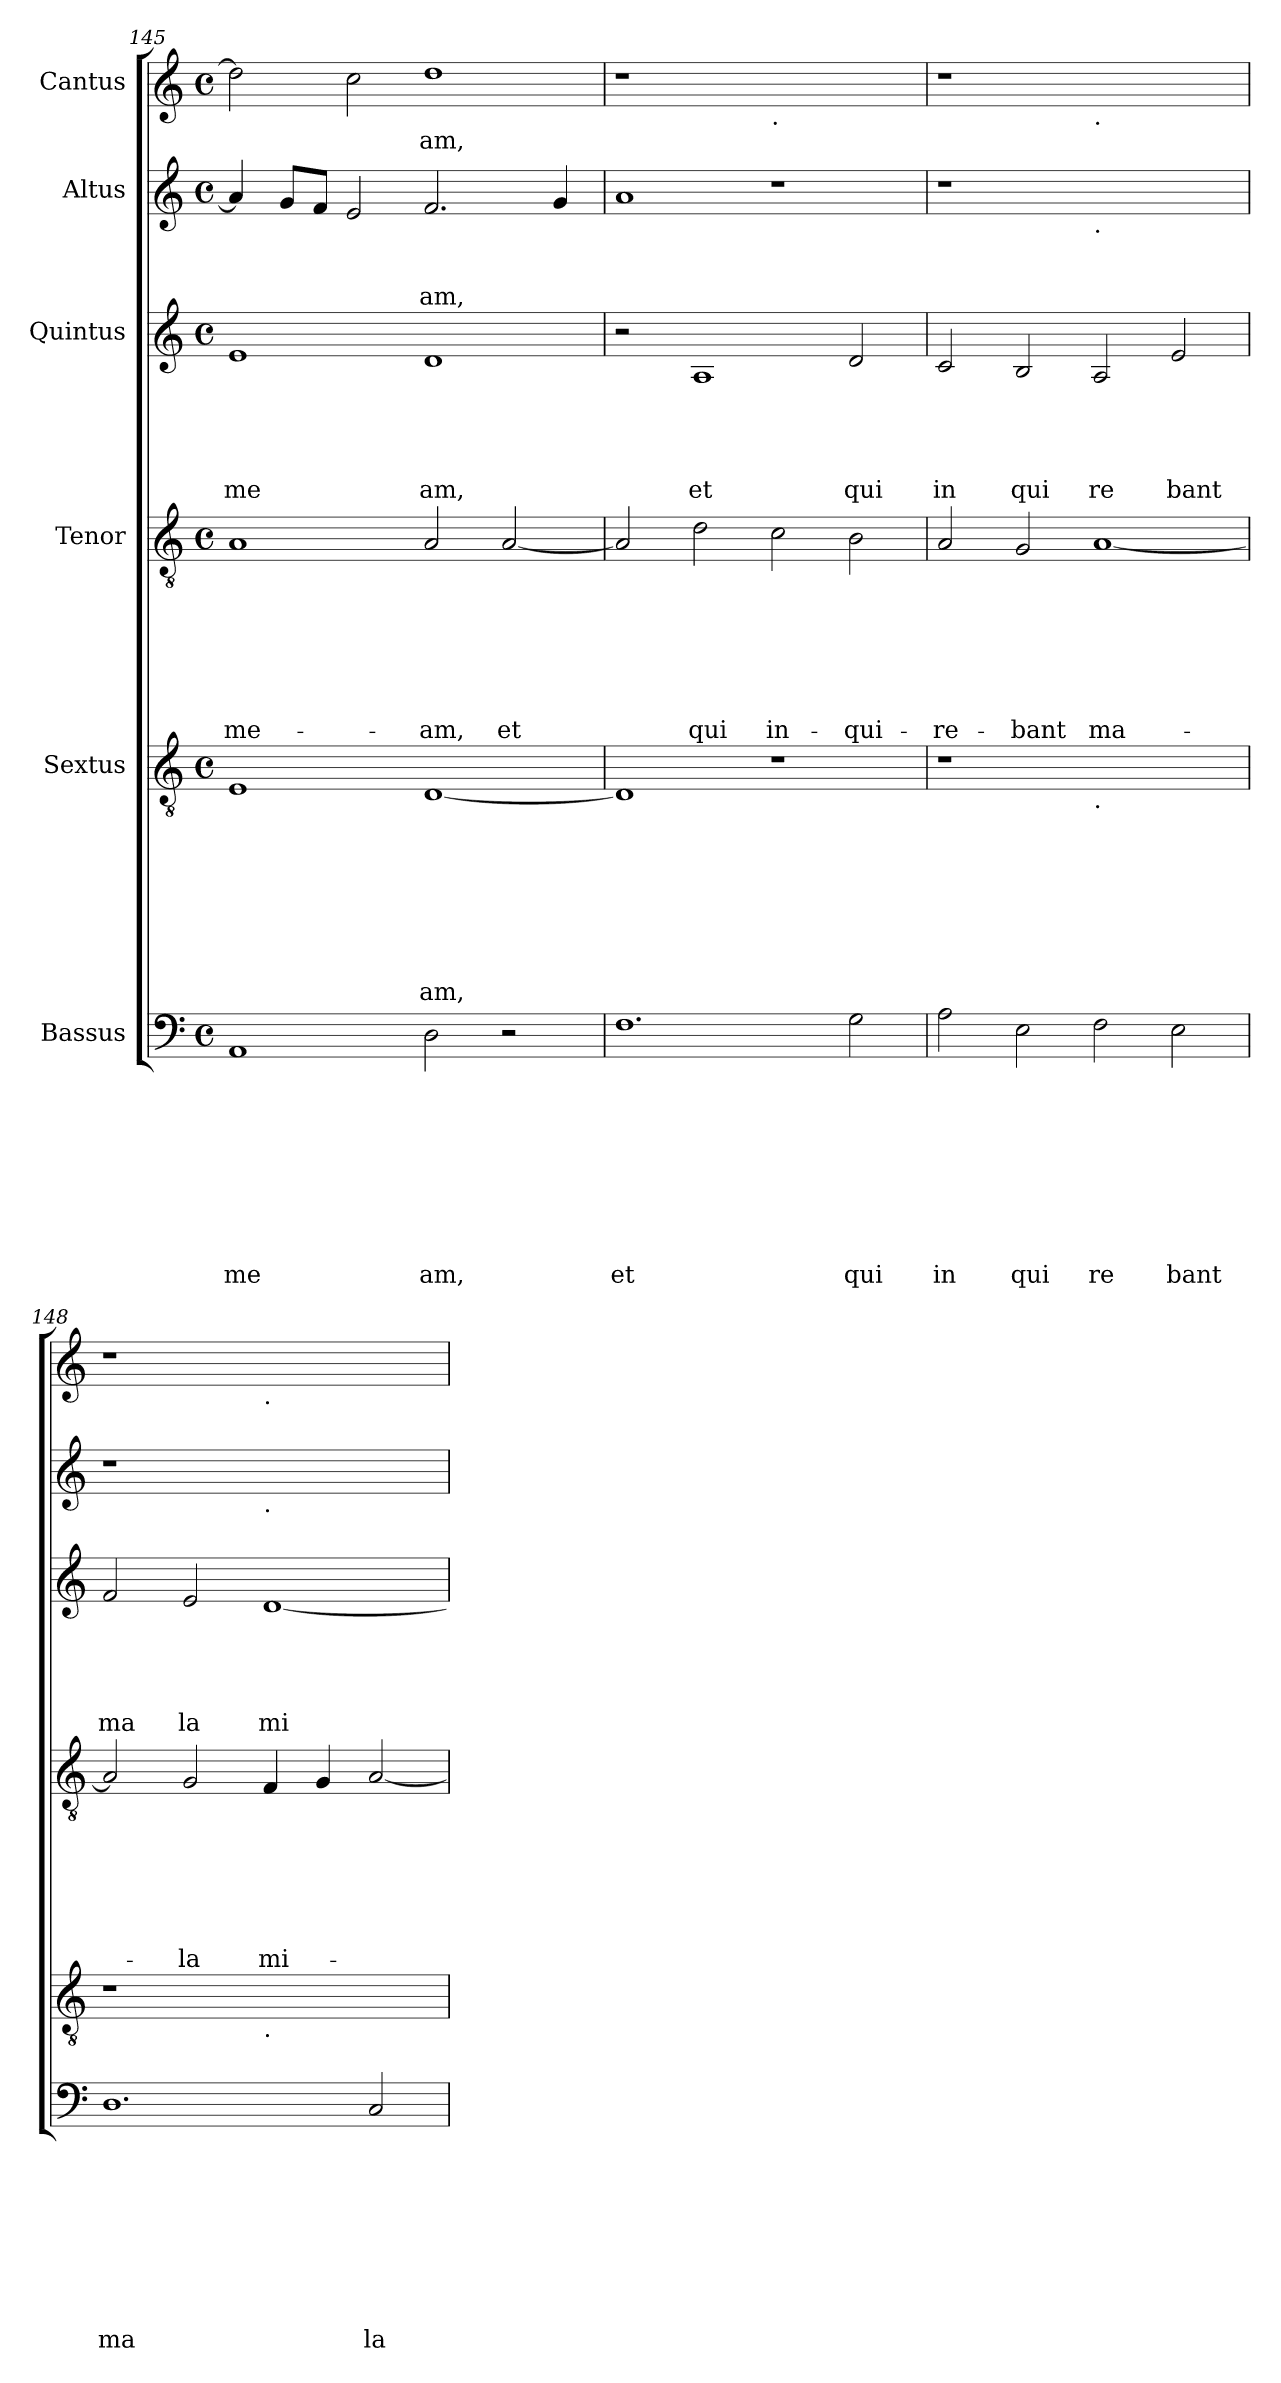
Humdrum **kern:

**kern	**text	**text	**text	**text	**text	**text	**text	**text	**text	**kern	**text	**text	**text	**text	**text	**text	**text	**text	**kern	**text	**text	**text	**text	**text	**text	**text	**kern	**text	**text	**text	**text	**text	**kern	**text	**text	**text	**kern	**text
*part6	*part6	*part6	*part6	*part6	*part6	*part6	*part6	*part6	*part6	*part5	*part5	*part5	*part5	*part5	*part5	*part5	*part5	*part5	*part4	*part4	*part4	*part4	*part4	*part4	*part4	*part4	*part3	*part3	*part3	*part3	*part3	*part3	*part2	*part2	*part2	*part2	*part1	*part1
*staff6	*staff6	*staff6	*staff6	*staff6	*staff6	*staff6	*staff6	*staff6	*staff6	*staff5	*staff5	*staff5	*staff5	*staff5	*staff5	*staff5	*staff5	*staff5	*staff4	*staff4	*staff4	*staff4	*staff4	*staff4	*staff4	*staff4	*staff3	*staff3	*staff3	*staff3	*staff3	*staff3	*staff2	*staff2	*staff2	*staff2	*staff1	*staff1
*I"Bassus	*	*	*	*	*	*	*	*	*	*I"Sextus	*	*	*	*	*	*	*	*	*I"Tenor	*	*	*	*	*	*	*	*I"Quintus	*	*	*	*	*	*I"Altus	*	*	*	*I"Cantus	*
!!LO:PB:g=z
*clefF4	*	*	*	*	*	*	*	*	*	*clefGv2	*	*	*	*	*	*	*	*	*clefGv2	*	*	*	*	*	*	*	*clefG2	*	*	*	*	*	*clefG2	*	*	*	*clefG2	*
*k[]	*	*	*	*	*	*	*	*	*	*k[]	*	*	*	*	*	*	*	*	*k[]	*	*	*	*	*	*	*	*k[]	*	*	*	*	*	*k[]	*	*	*	*k[]	*
*C:	*	*	*	*	*	*	*	*	*	*C:	*	*	*	*	*	*	*	*	*C:	*	*	*	*	*	*	*	*C:	*	*	*	*	*	*C:	*	*	*	*C:	*
*M4/4	*	*	*	*	*	*	*	*	*	*M4/4	*	*	*	*	*	*	*	*	*M4/4	*	*	*	*	*	*	*	*M4/4	*	*	*	*	*	*M4/4	*	*	*	*M4/4	*
*met(c)	*	*	*	*	*	*	*	*	*	*met(c)	*	*	*	*	*	*	*	*	*met(c)	*	*	*	*	*	*	*	*met(c)	*	*	*	*	*	*met(c)	*	*	*	*met(c)	*
=145	=145	=145	=145	=145	=145	=145	=145	=145	=145	=145	=145	=145	=145	=145	=145	=145	=145	=145	=145	=145	=145	=145	=145	=145	=145	=145	=145	=145	=145	=145	=145	=145	=145	=145	=145	=145	=145	=145
!	!	!	!	!	!	!	!	!	!LO:LY:b	!	!	!	!	!	!	!	!	!	!	!	!	!	!	!	!	!LO:LY:b	!	!	!	!	!	!LO:LY:b	!	!	!	!	!	!
1AA	.	.	.	.	.	.	.	.	me	1E	.	.	.	.	.	.	.	.	1A	.	.	.	.	.	.	me-	1e	.	.	.	.	me	4a/]	.	.	.	2dd\]	.
.	.	.	.	.	.	.	.	.	.	.	.	.	.	.	.	.	.	.	.	.	.	.	.	.	.	.	.	.	.	.	.	.	8g/L	.	.	.	.	.
.	.	.	.	.	.	.	.	.	.	.	.	.	.	.	.	.	.	.	.	.	.	.	.	.	.	.	.	.	.	.	.	.	8f/J	.	.	.	.	.
.	.	.	.	.	.	.	.	.	.	.	.	.	.	.	.	.	.	.	.	.	.	.	.	.	.	.	.	.	.	.	.	.	2e/	.	.	.	2cc\	.
!	!	!	!	!	!	!	!	!	!LO:LY:b	!	!	!	!	!	!	!	!	!LO:LY:b	!	!	!	!	!	!	!	!LO:LY:b	!	!	!	!	!	!LO:LY:b	!	!	!	!LO:LY:b	!	!LO:LY:b
2D\	.	.	.	.	.	.	.	.	am,	[<1D	.	.	.	.	.	.	.	am,	2A/	.	.	.	.	.	.	-am,	1d	.	.	.	.	am,	2.f/	.	.	-am,	1dd	-am,
!	!	!	!	!	!	!	!	!	!	!	!	!	!	!	!	!	!	!	!	!	!	!	!	!	!	!LO:LY:b	!	!	!	!	!	!	!	!	!	!	!	!
2r	.	.	.	.	.	.	.	.	.	.	.	.	.	.	.	.	.	.	[<2A/	.	.	.	.	.	.	et	.	.	.	.	.	.	.	.	.	.	.	.
.	.	.	.	.	.	.	.	.	.	.	.	.	.	.	.	.	.	.	.	.	.	.	.	.	.	.	.	.	.	.	.	.	4g/	.	.	.	.	.
=146	=146	=146	=146	=146	=146	=146	=146	=146	=146	=146	=146	=146	=146	=146	=146	=146	=146	=146	=146	=146	=146	=146	=146	=146	=146	=146	=146	=146	=146	=146	=146	=146	=146	=146	=146	=146	=146	=146
!	!	!	!	!	!	!	!	!	!LO:LY:b	!	!	!	!	!	!	!	!	!	!	!	!	!	!	!	!	!	!	!	!	!	!	!	!	!	!	!	!	!
1.F	.	.	.	.	.	.	.	.	et	1D]	.	.	.	.	.	.	.	.	2A/]	.	.	.	.	.	.	.	2r	.	.	.	.	.	1a	.	.	.	1r	.
!	!	!	!	!	!	!	!	!	!	!	!	!	!	!	!	!	!	!	!	!	!	!	!	!	!	!LO:LY:b	!	!	!	!	!	!LO:LY:b	!	!	!	!	!	!
.	.	.	.	.	.	.	.	.	.	.	.	.	.	.	.	.	.	.	2d\	.	.	.	.	.	.	qui	1A	.	.	.	.	et	.	.	.	.	.	.
!	!	!	!	!	!	!	!	!	!	!	!	!	!	!	!	!	!	!	!	!	!	!	!	!	!	!	!	!	!	!	!	!	!	!	!	!	!LO:TX:b:t=.	!
!	!	!	!	!	!	!	!	!	!	!	!	!	!	!	!	!	!	!	!	!	!	!	!	!	!	!LO:LY:b	!	!	!	!	!	!	!	!	!	!	!	!
.	.	.	.	.	.	.	.	.	.	1r	.	.	.	.	.	.	.	.	2c\	.	.	.	.	.	.	in-	.	.	.	.	.	.	1r	.	.	.	1ryy	.
!	!	!	!	!	!	!	!	!	!LO:LY:b	!	!	!	!	!	!	!	!	!	!	!	!	!	!	!	!	!LO:LY:b	!	!	!	!	!	!LO:LY:b	!	!	!	!	!	!
2G\	.	.	.	.	.	.	.	.	qui	.	.	.	.	.	.	.	.	.	2B\	.	.	.	.	.	.	-qui-	2d/	.	.	.	.	qui	.	.	.	.	.	.
=147	=147	=147	=147	=147	=147	=147	=147	=147	=147	=147	=147	=147	=147	=147	=147	=147	=147	=147	=147	=147	=147	=147	=147	=147	=147	=147	=147	=147	=147	=147	=147	=147	=147	=147	=147	=147	=147	=147
!	!	!	!	!	!	!	!	!	!LO:LY:b	!	!	!	!	!	!	!	!	!	!	!	!	!	!	!	!	!LO:LY:b	!	!	!	!	!	!LO:LY:b	!	!	!	!	!	!
2A\	.	.	.	.	.	.	.	.	in	1r	.	.	.	.	.	.	.	.	2A/	.	.	.	.	.	.	-re-	2c/	.	.	.	.	in	1r	.	.	.	1r	.
!	!	!	!	!	!	!	!	!	!LO:LY:b	!	!	!	!	!	!	!	!	!	!	!	!	!	!	!	!	!LO:LY:b	!	!	!	!	!	!LO:LY:b	!	!	!	!	!	!
2E\	.	.	.	.	.	.	.	.	qui	.	.	.	.	.	.	.	.	.	2G/	.	.	.	.	.	.	-bant	2B/	.	.	.	.	qui	.	.	.	.	.	.
!	!	!	!	!	!	!	!	!	!	!	!	!	!	!	!	!	!	!	!	!	!	!	!	!	!	!	!	!	!	!	!	!	!	!	!	!	!LO:TX:b:t=.	!
!	!	!	!	!	!	!	!	!	!	!	!	!	!	!	!	!	!	!	!	!	!	!	!	!	!	!	!	!	!	!	!	!	!LO:TX:b:t=.	!	!	!	!	!
!	!	!	!	!	!	!	!	!	!	!LO:TX:b:t=.	!	!	!	!	!	!	!	!	!	!	!	!	!	!	!	!	!	!	!	!	!	!	!	!	!	!	!	!
!	!	!	!	!	!	!	!	!	!LO:LY:b	!	!	!	!	!	!	!	!	!	!	!	!	!	!	!	!	!LO:LY:b	!	!	!	!	!	!LO:LY:b	!	!	!	!	!	!
2F\	.	.	.	.	.	.	.	.	re	1ryy	.	.	.	.	.	.	.	.	[<1A	.	.	.	.	.	.	ma-	2A/	.	.	.	.	re	1ryy	.	.	.	1ryy	.
!	!	!	!	!	!	!	!	!	!LO:LY:b	!	!	!	!	!	!	!	!	!	!	!	!	!	!	!	!	!	!	!	!	!	!	!LO:LY:b	!	!	!	!	!	!
2E\	.	.	.	.	.	.	.	.	bant	.	.	.	.	.	.	.	.	.	.	.	.	.	.	.	.	.	2e/	.	.	.	.	bant	.	.	.	.	.	.
=148	=148	=148	=148	=148	=148	=148	=148	=148	=148	=148	=148	=148	=148	=148	=148	=148	=148	=148	=148	=148	=148	=148	=148	=148	=148	=148	=148	=148	=148	=148	=148	=148	=148	=148	=148	=148	=148	=148
!	!	!	!	!	!	!	!	!	!LO:LY:b	!	!	!	!	!	!	!	!	!	!	!	!	!	!	!	!	!	!	!	!	!	!	!LO:LY:b	!	!	!	!	!	!
1.D	.	.	.	.	.	.	.	.	ma	1r	.	.	.	.	.	.	.	.	2A/]	.	.	.	.	.	.	.	2f/	.	.	.	.	ma	1r	.	.	.	1r	.
!	!	!	!	!	!	!	!	!	!	!	!	!	!	!	!	!	!	!	!	!	!	!	!	!	!	!LO:LY:b	!	!	!	!	!	!LO:LY:b	!	!	!	!	!	!
.	.	.	.	.	.	.	.	.	.	.	.	.	.	.	.	.	.	.	2G/	.	.	.	.	.	.	-la	2e/	.	.	.	.	la	.	.	.	.	.	.
!	!	!	!	!	!	!	!	!	!	!	!	!	!	!	!	!	!	!	!	!	!	!	!	!	!	!	!	!	!	!	!	!	!	!	!	!	!LO:TX:b:t=.	!
!	!	!	!	!	!	!	!	!	!	!	!	!	!	!	!	!	!	!	!	!	!	!	!	!	!	!	!	!	!	!	!	!	!LO:TX:b:t=.	!	!	!	!	!
!	!	!	!	!	!	!	!	!	!	!LO:TX:b:t=.	!	!	!	!	!	!	!	!	!	!	!	!	!	!	!	!	!	!	!	!	!	!	!	!	!	!	!	!
!	!	!	!	!	!	!	!	!	!	!	!	!	!	!	!	!	!	!	!	!	!	!	!	!	!	!LO:LY:b	!	!	!	!	!	!LO:LY:b	!	!	!	!	!	!
.	.	.	.	.	.	.	.	.	.	1ryy	.	.	.	.	.	.	.	.	4F/	.	.	.	.	.	.	mi-	[<1d	.	.	.	.	mi	1ryy	.	.	.	1ryy	.
.	.	.	.	.	.	.	.	.	.	.	.	.	.	.	.	.	.	.	4G/	.	.	.	.	.	.	.	.	.	.	.	.	.	.	.	.	.	.	.
!	!	!	!	!	!	!	!	!	!LO:LY:b	!	!	!	!	!	!	!	!	!	!	!	!	!	!	!	!	!	!	!	!	!	!	!	!	!	!	!	!	!
2C/	.	.	.	.	.	.	.	.	la	.	.	.	.	.	.	.	.	.	[<2A/	.	.	.	.	.	.	.	.	.	.	.	.	.	.	.	.	.	.	.
=	=	=	=	=	=	=	=	=	=	=	=	=	=	=	=	=	=	=	=	=	=	=	=	=	=	=	=	=	=	=	=	=	=	=	=	=	=	=
*-	*-	*-	*-	*-	*-	*-	*-	*-	*-	*-	*-	*-	*-	*-	*-	*-	*-	*-	*-	*-	*-	*-	*-	*-	*-	*-	*-	*-	*-	*-	*-	*-	*-	*-	*-	*-	*-	*-
